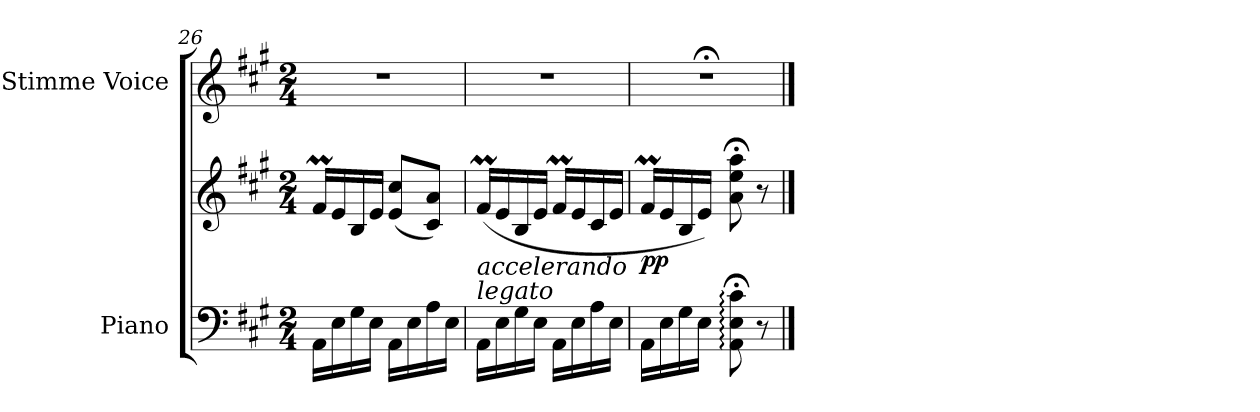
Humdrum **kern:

**kern	**kern	**dynam	**kern
*part2	*part2	*part2	*part1
*staff3	*staff2	*staff2/3	*staff1
*I"Piano	*	*	*I"Stimme Voice
*I'Pno	*	*	*
*clefF4	*clefG2	*	*clefG2
*k[f#c#g#]	*k[f#c#g#]	*	*k[f#c#g#]
*M2/4	*M2/4	*	*M2/4
=26	=26	=26	=26
16AA\LL	16f#M/LL	.	2r
16E\	16e/	.	.
16G#\	16B/	.	.
16E\JJ	16e/JJ	.	.
16AA\LL	(8e/ 8cc#/L	.	.
16E\	.	.	.
16A\	8c#/ 8a/J)	.	.
16E\JJ	.	.	.
!!LO:LB:g=z
=27	=27	=27	=27
!	!LO:TX:b:i:t=accelerando	!	!
!	!LO:TX:b:i:t=legato	!	!
16AA\LL	(16f#M/LL	.	2r
16E\	16e/	.	.
16G#\	16B/	.	.
16E\JJ	16e/JJ	.	.
16AA\LL	16f#M/LL	.	.
16E\	16e/	.	.
16A\	16c#/	.	.
16E\JJ	16e/JJ	.	.
=28	=28	=28	=28
!	!	!LO:DY:b	!
16AA\LL	16f#M/LL	pp	2r;<
16E\	16e/	.	.
16G#\	16B/	.	.
16E\JJ	16e/JJ)	.	.
8AA\:;< 8E\:;< 8c#\:;<	8a\;< 8ee\;< 8aa\;<	.	.
8r	8r	.	.
==	==	==	==
*-	*-	*-	*-
